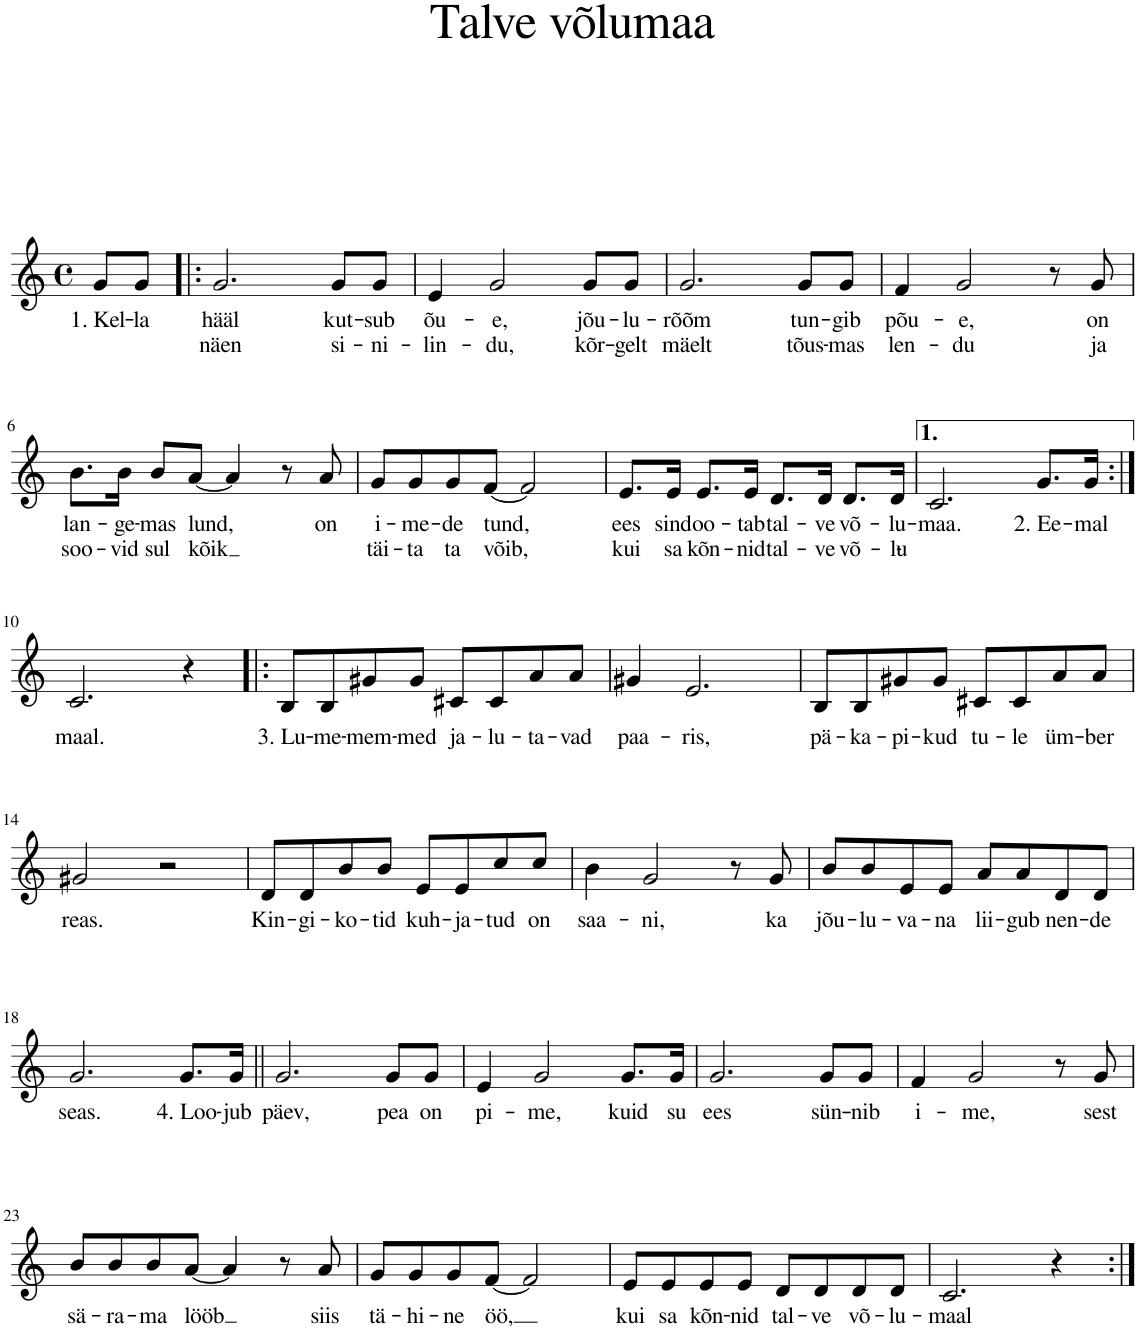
**kern	**text	**text
*part1	*part1	*part1
*staff1	*staff1	*staff1
*I"Piano	*	*
*I'Pno.	*	*
*clefG2	*	*
*k[]	*	*
*M4/4	*	*
*met(c)	*	*
=1	=1	=1
!	!LO:LY:b	!
8g/L	1. Kel-	.
!	!LO:LY:b	!
8g/J	-la	.
=2!|:	=2!|:	=2!|:
!	!LO:LY:b	!LO:LY:b
2.g/	hääl	näen
!	!LO:LY:b	!LO:LY:b
8g/L	kut-	si-
!	!LO:LY:b	!LO:LY:b
8g/J	-sub	-ni-
=3	=3	=3
!	!LO:LY:b	!LO:LY:b
4e/	õu-	-lin-
!	!LO:LY:b	!LO:LY:b
2g/	-e,	-du,
!	!LO:LY:b	!LO:LY:b
8g/L	jõu-	kõr-
!	!LO:LY:b	!LO:LY:b
8g/J	-lu-	-gelt
=4	=4	=4
!	!LO:LY:b	!LO:LY:b
2.g/	-rõõm	mäelt
!	!LO:LY:b	!LO:LY:b
8g/L	tun-	tõus-
!	!LO:LY:b	!LO:LY:b
8g/J	-gib	-mas
=5	=5	=5
!	!LO:LY:b	!LO:LY:b
4f/	põu-	len-
!	!LO:LY:b	!LO:LY:b
2g/	-e,	-du
8r	.	.
!	!LO:LY:b	!LO:LY:b
8g/	on	ja
!!LO:LB:g=z
=6	=6	=6
!	!LO:LY:b	!LO:LY:b
8.b\L	lan-	soo-
!	!LO:LY:b	!LO:LY:b
16b\Jk	-ge-	-vid
!	!LO:LY:b	!LO:LY:b
8b/L	-mas	sul
!	!LO:LY:b	!LO:LY:b
[8a/J	lund,	kõik
4a/]	.	.
8r	.	.
!	!LO:LY:b	!
8a/	on	.
=7	=7	=7
!	!LO:LY:b	!LO:LY:b
8g/L	i-	täi-
!	!LO:LY:b	!LO:LY:b
8g/	-me-	-ta
!	!LO:LY:b	!LO:LY:b
8g/	-de	ta
!	!LO:LY:b	!LO:LY:b
[8f/J	tund,	võib,
2f/]	.	.
=8	=8	=8
!	!LO:LY:b	!LO:LY:b
8.e/L	ees	kui
!	!LO:LY:b	!LO:LY:b
16e/Jk	sind	sa
!	!LO:LY:b	!LO:LY:b
8.e/L	oo-	kõn-
!	!LO:LY:b	!LO:LY:b
16e/Jk	-tab	-nid
!	!LO:LY:b	!LO:LY:b
8.d/L	tal-	tal-
!	!LO:LY:b	!LO:LY:b
16d/Jk	-ve	-ve
!	!LO:LY:b	!LO:LY:b
8.d/L	võ-	võ-
!	!LO:LY:b	!LO:LY:b
16d/Jk	-lu-	-lu-
=9	=9	=9
!	!LO:LY:b	!
2.c/	-maa.	.
!	!LO:LY:b	!
8.g/L	2. Ee-	.
!	!LO:LY:b	!
16g/Jk	-mal	.
!!LO:LB:g=z
=10:|!	=10:|!	=10:|!
!	!LO:LY:b	!
2.c/	maal.	.
4r	.	.
=11!|:	=11!|:	=11!|:
!	!LO:LY:b	!
8B/L	3. Lu-	.
!	!LO:LY:b	!
8B/	-me-	.
!	!LO:LY:b	!
8g#X/	-mem-	.
!	!LO:LY:b	!
8g#/J	-med	.
!	!LO:LY:b	!
8c#X/L	ja-	.
!	!LO:LY:b	!
8c#/	-lu-	.
!	!LO:LY:b	!
8a/	-ta-	.
!	!LO:LY:b	!
8a/J	-vad	.
=12	=12	=12
!	!LO:LY:b	!
4g#X/	paa-	.
!	!LO:LY:b	!
2.e/	-ris,	.
=13	=13	=13
!	!LO:LY:b	!
8B/L	pä-	.
!	!LO:LY:b	!
8B/	-ka-	.
!	!LO:LY:b	!
8g#X/	-pi-	.
!	!LO:LY:b	!
8g#/J	-kud	.
!	!LO:LY:b	!
8c#X/L	tu-	.
!	!LO:LY:b	!
8c#/	-le	.
!	!LO:LY:b	!
8a/	üm-	.
!	!LO:LY:b	!
8a/J	-ber	.
!!LO:LB:g=z
=14	=14	=14
!	!LO:LY:b	!
2g#X/	reas.	.
2r	.	.
=15	=15	=15
!	!LO:LY:b	!
8d/L	Kin-	.
!	!LO:LY:b	!
8d/	-gi-	.
!	!LO:LY:b	!
8b/	-ko-	.
!	!LO:LY:b	!
8b/J	-tid	.
!	!LO:LY:b	!
8e/L	kuh-	.
!	!LO:LY:b	!
8e/	-ja-	.
!	!LO:LY:b	!
8cc/	-tud	.
!	!LO:LY:b	!
8cc/J	on	.
=16	=16	=16
!	!LO:LY:b	!
4b\	saa-	.
!	!LO:LY:b	!
2g/	-ni,	.
8r	.	.
!	!LO:LY:b	!
8g/	ka	.
=17	=17	=17
!	!LO:LY:b	!
8b/L	jõu-	.
!	!LO:LY:b	!
8b/	-lu-	.
!	!LO:LY:b	!
8e/	-va-	.
!	!LO:LY:b	!
8e/J	-na	.
!	!LO:LY:b	!
8a/L	lii-	.
!	!LO:LY:b	!
8a/	-gub	.
!	!LO:LY:b	!
8d/	nen-	.
!	!LO:LY:b	!
8d/J	-de	.
!!LO:LB:g=z
=18	=18	=18
!	!LO:LY:b	!
2.g/	seas.	.
!	!LO:LY:b	!
8.g/L	4. Loo-	.
!	!LO:LY:b	!
16g/Jk	-jub	.
=19||	=19||	=19||
!	!LO:LY:b	!
2.g/	päev,	.
!	!LO:LY:b	!
8g/L	pea	.
!	!LO:LY:b	!
8g/J	on	.
=20	=20	=20
!	!LO:LY:b	!
4e/	pi-	.
!	!LO:LY:b	!
2g/	-me,	.
!	!LO:LY:b	!
8.g/L	kuid	.
!	!LO:LY:b	!
16g/Jk	su	.
=21	=21	=21
!	!LO:LY:b	!
2.g/	ees	.
!	!LO:LY:b	!
8g/L	sün-	.
!	!LO:LY:b	!
8g/J	-nib	.
=22	=22	=22
!	!LO:LY:b	!
4f/	i-	.
!	!LO:LY:b	!
2g/	-me,	.
8r	.	.
!	!LO:LY:b	!
8g/	sest	.
!!LO:LB:g=z
=23	=23	=23
!	!LO:LY:b	!
8b/L	sä-	.
!	!LO:LY:b	!
8b/	-ra-	.
!	!LO:LY:b	!
8b/	-ma	.
!	!LO:LY:b	!
[8a/J	lööb	.
4a/]	.	.
8r	.	.
!	!LO:LY:b	!
8a/	siis	.
=24	=24	=24
!	!LO:LY:b	!
8g/L	tä-	.
!	!LO:LY:b	!
8g/	-hi-	.
!	!LO:LY:b	!
8g/	-ne	.
!	!LO:LY:b	!
[8f/J	öö,	.
2f/]	.	.
=25	=25	=25
!	!LO:LY:b	!
8e/L	kui	.
!	!LO:LY:b	!
8e/	sa	.
!	!LO:LY:b	!
8e/	kõn-	.
!	!LO:LY:b	!
8e/J	-nid	.
!	!LO:LY:b	!
8d/L	tal-	.
!	!LO:LY:b	!
8d/	-ve	.
!	!LO:LY:b	!
8d/	võ-	.
!	!LO:LY:b	!
8d/J	-lu-	.
=26	=26	=26
!	!LO:LY:b	!
2.c/	-maal	.
4r	.	.
=:|!	=:|!	=:|!
*-	*-	*-
